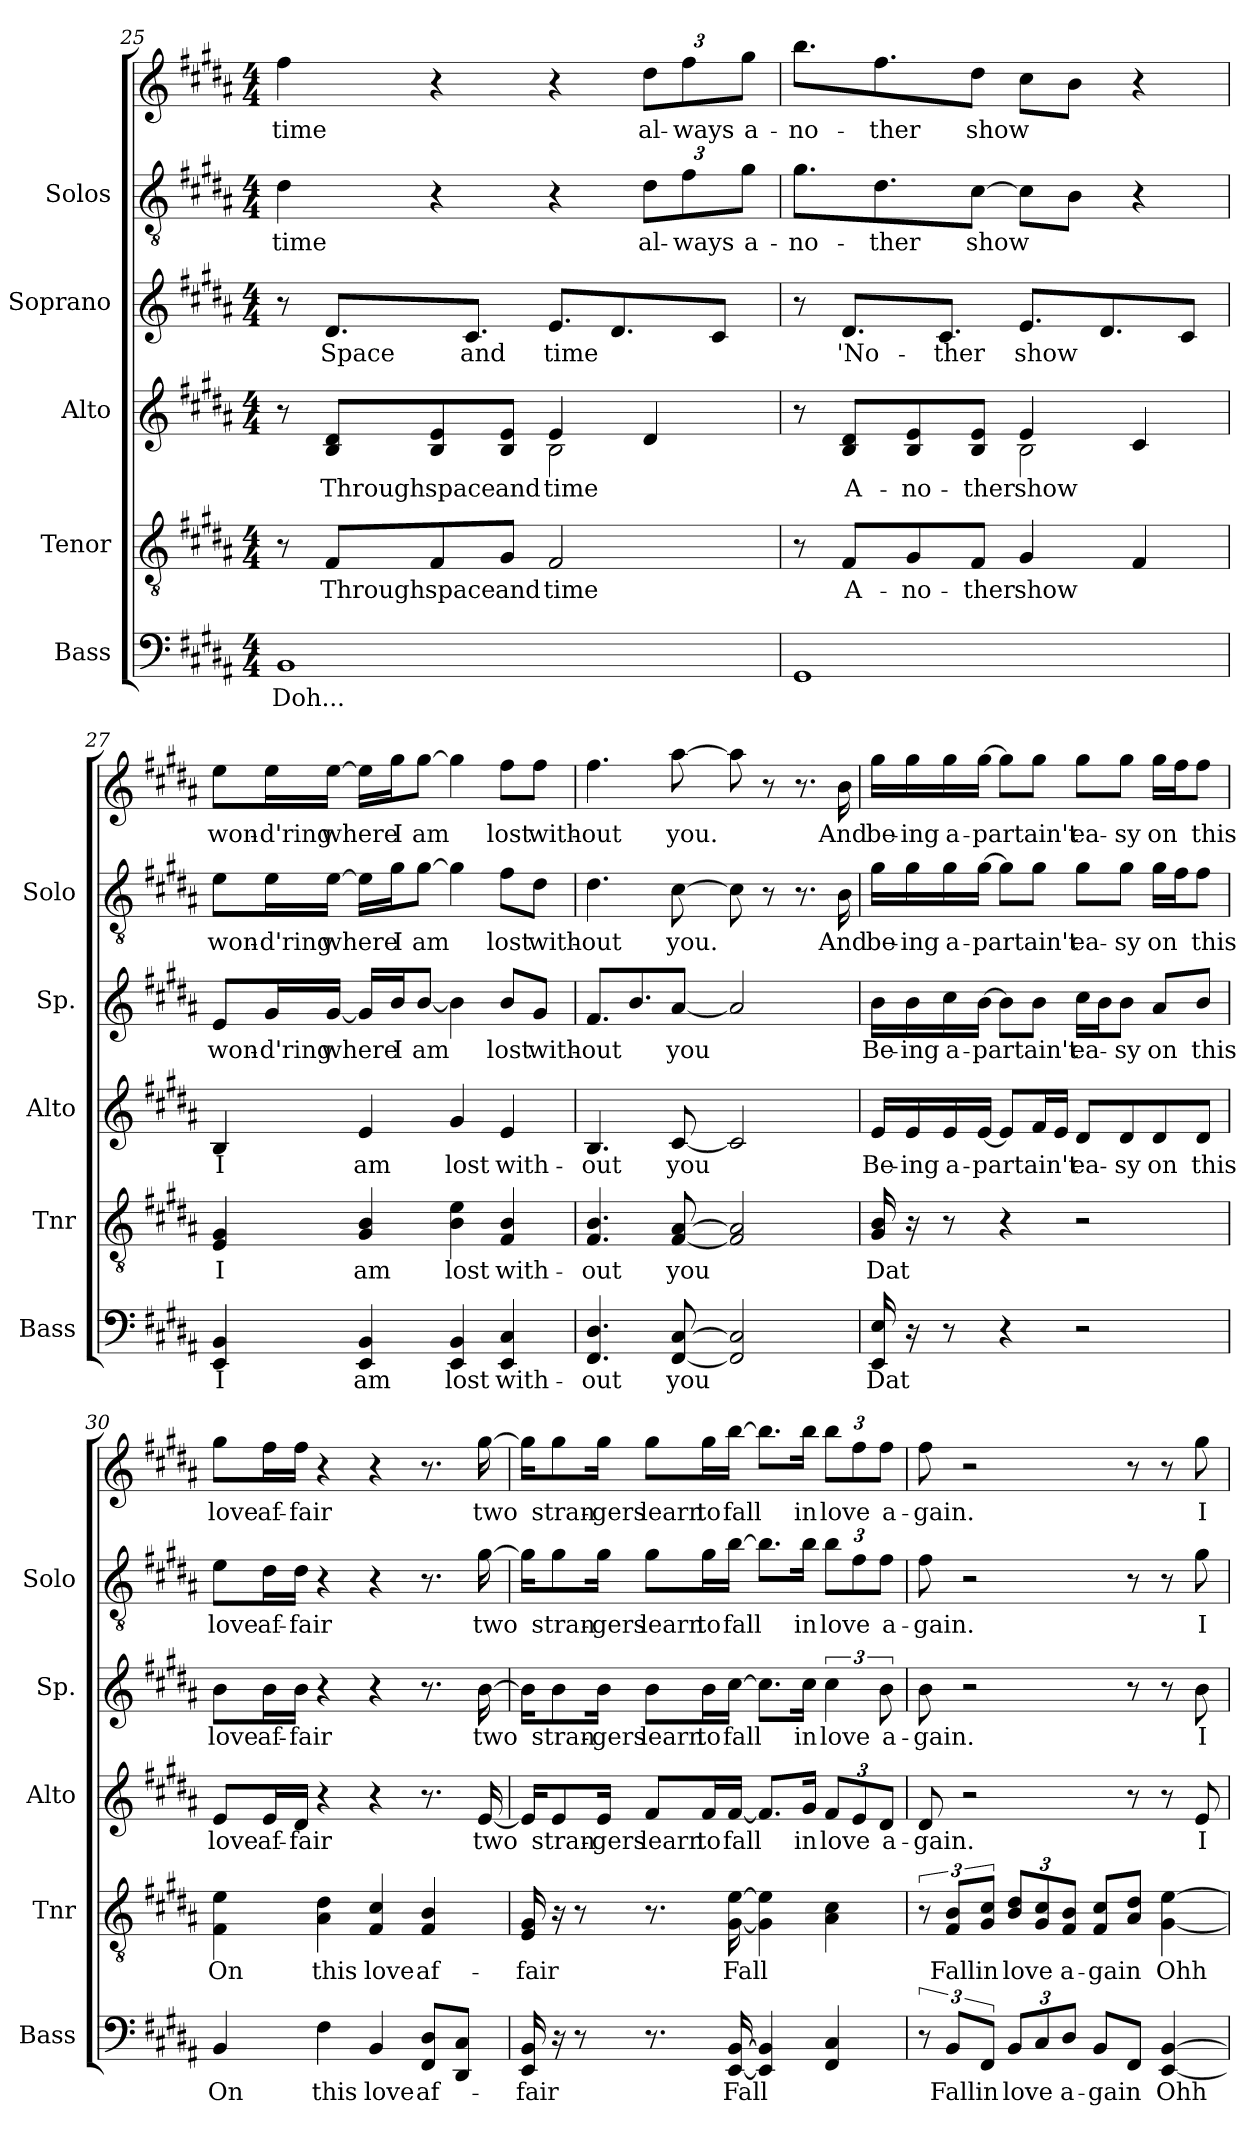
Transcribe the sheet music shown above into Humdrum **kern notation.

**kern	**text	**kern	**text	**kern	**text	**kern	**text	**kern	**text	**kern	**text
*part5	*part5	*part4	*part4	*part3	*part3	*part2	*part2	*part1	*part1	*part1	*part1
*staff6	*staff6	*staff5	*staff5	*staff4	*staff4	*staff3	*staff3	*staff2	*staff2	*staff1	*staff1
*I"Bass	*	*I"Tenor	*	*I"Alto	*	*I"Soprano	*	*I"Solos	*	*	*
*I'Bass	*	*I'Tnr	*	*I'Alto	*	*I'Sp.	*	*I'Solo	*	*	*
!!LO:LB:g=z
*clefF4	*	*clefGv2	*	*clefG2	*	*clefG2	*	*clefGv2	*	*clefG2	*
*k[f#c#g#d#a#]	*	*k[f#c#g#d#a#]	*	*k[f#c#g#d#a#]	*	*k[f#c#g#d#a#]	*	*k[f#c#g#d#a#]	*	*k[f#c#g#d#a#]	*
*M4/4	*	*M4/4	*	*M4/4	*	*M4/4	*	*M4/4	*	*M4/4	*
=25	=25	=25	=25	=25	=25	=25	=25	=25	=25	=25	=25
!	!LO:LY:b	!	!	!	!	!	!	!	!LO:LY:b	!	!LO:LY:b
*	*	*	*	*^	*	*	*	*	*	*	*
1BB	Doh...	8r	.	8r	2ryy	.	8r	.	4d#\	time	4ff#\	time
!	!	!	!LO:LY:b	!	!	!LO:LY:b	!	!LO:LY:b	!	!	!	!
.	.	8F#/L	Through	8B/ 8d#/L	.	Through	8.d#/L	Space	.	.	.	.
!	!	!	!LO:LY:b	!	!	!LO:LY:b	!	!	!	!	!	!
.	.	8F#/	space	8B/ 8e/	.	space	.	.	4r	.	4r	.
!	!	!	!	!	!	!	!	!LO:LY:b	!	!	!	!
.	.	.	.	.	.	.	8.c#/J	and	.	.	.	.
!	!	!	!LO:LY:b	!	!	!LO:LY:b	!	!	!	!	!	!
.	.	8G#/J	and	8B/ 8e/J	.	and	.	.	.	.	.	.
!	!	!	!LO:LY:b	!	!	!LO:LY:b	!	!LO:LY:b	!	!	!	!
.	.	2F#/	time	4e/	2B\	time	8.e/L	time	4r	.	4r	.
.	.	.	.	.	.	.	8.d#/	.	.	.	.	.
*	*	*	*	*	*	*	*	*	*Xbrackettup	*	*	*
!	!	!	!	!	!	!	!	!	!	!LO:LY:b	!	!
*	*	*	*	*	*	*	*	*	*	*	*Xbrackettup	*
!	!	!	!	!	!	!	!	!	!	!	!	!LO:LY:b
.	.	.	.	4d#/	.	.	.	.	12d#\L	al-	12dd#\L	al-
!	!	!	!	!	!	!	!	!	!	!LO:LY:b	!	!LO:LY:b
.	.	.	.	.	.	.	.	.	12f#\	-ways	12ff#\	-ways
.	.	.	.	.	.	.	8c#/J	.	.	.	.	.
!	!	!	!	!	!	!	!	!	!	!LO:LY:b	!	!LO:LY:b
.	.	.	.	.	.	.	.	.	12g#\J	a-	12gg#\J	a-
=26	=26	=26	=26	=26	=26	=26	=26	=26	=26	=26	=26	=26
!	!	!	!	!	!	!	!	!	!	!LO:LY:b	!	!LO:LY:b
1GG#	.	8r	.	8r	2ryy	.	8r	.	8.g#\L	-no-	8.bb\L	-no-
!	!	!	!LO:LY:b	!	!	!LO:LY:b	!	!LO:LY:b	!	!	!	!
.	.	8F#/L	A-	8B/ 8d#/L	.	A-	8.d#/L	'No-	.	.	.	.
!	!	!	!	!	!	!	!	!	!	!LO:LY:b	!	!LO:LY:b
.	.	.	.	.	.	.	.	.	8.d#\	-ther	8.ff#\	-ther
!	!	!	!LO:LY:b	!	!	!LO:LY:b	!	!	!	!	!	!
.	.	8G#/	-no-	8B/ 8e/	.	-no-	.	.	.	.	.	.
!	!	!	!	!	!	!	!	!LO:LY:b	!	!	!	!
.	.	.	.	.	.	.	8.c#/J	-ther	.	.	.	.
!	!	!	!LO:LY:b	!	!	!LO:LY:b	!	!	!	!LO:LY:b	!	!LO:LY:b
.	.	8F#/J	-ther	8B/ 8e/J	.	-ther	.	.	[8c#\J	show	8dd#\J	show
!	!	!	!LO:LY:b	!	!	!LO:LY:b	!	!LO:LY:b	!	!	!	!
.	.	4G#/	show	4e/	2B\	show	8.e/L	show	8c#\L]	.	8cc#\L	.
.	.	.	.	.	.	.	.	.	8B\J	.	8b\J	.
.	.	.	.	.	.	.	8.d#/	.	.	.	.	.
.	.	4F#/	.	4c#/	.	.	.	.	4r	.	4r	.
.	.	.	.	.	.	.	8c#/J	.	.	.	.	.
*	*	*	*	*v	*v	*	*	*	*	*	*	*
!!LO:PB:g=z
=27	=27	=27	=27	=27	=27	=27	=27	=27	=27	=27	=27
!	!LO:LY:b	!	!LO:LY:b	!	!LO:LY:b	!	!LO:LY:b	!	!LO:LY:b	!	!LO:LY:b
4EE/ 4BB/	I	4E/ 4G#/	I	4B/	I	8e/L	won-	8e\L	won-	8ee\L	won-
!	!	!	!	!	!	!	!LO:LY:b	!	!LO:LY:b	!	!LO:LY:b
.	.	.	.	.	.	16g#/L	-d'ring	16e\L	-d'ring	16ee\L	-d'ring
!	!	!	!	!	!	!	!LO:LY:b	!	!LO:LY:b	!	!LO:LY:b
.	.	.	.	.	.	[16g#/JJ	where	[16e\JJ	where	[16ee\JJ	where
!	!LO:LY:b	!	!LO:LY:b	!	!LO:LY:b	!	!	!	!	!	!
4EE/ 4BB/	am	4G#/ 4B/	am	4e/	am	16g#/LL]	.	16e\LL]	.	16ee\LL]	.
!	!	!	!	!	!	!	!LO:LY:b	!	!LO:LY:b	!	!LO:LY:b
.	.	.	.	.	.	16b/J	I	16g#\J	I	16gg#\J	I
!	!	!	!	!	!	!	!LO:LY:b	!	!LO:LY:b	!	!LO:LY:b
.	.	.	.	.	.	[8b/J	am	[8g#\J	am	[8gg#\J	am
!	!LO:LY:b	!	!LO:LY:b	!	!LO:LY:b	!	!	!	!	!	!
4EE/ 4BB/	lost	4B\ 4e\	lost	4g#/	lost	4b\]	.	4g#\]	.	4gg#\]	.
!	!LO:LY:b	!	!LO:LY:b	!	!LO:LY:b	!	!LO:LY:b	!	!LO:LY:b	!	!LO:LY:b
4EE/ 4C#/	with-	4F#/ 4B/	with-	4e/	with-	8b/L	lost	8f#\L	lost	8ff#\L	lost
!	!	!	!	!	!	!	!LO:LY:b	!	!LO:LY:b	!	!LO:LY:b
.	.	.	.	.	.	8g#/J	with-	8d#\J	with-	8ff#\J	with-
=28	=28	=28	=28	=28	=28	=28	=28	=28	=28	=28	=28
!	!LO:LY:b	!	!LO:LY:b	!	!LO:LY:b	!	!LO:LY:b	!	!LO:LY:b	!	!LO:LY:b
4.FF#/ 4.D#/	-out	4.F#/ 4.B/	-out	4.B/	-out	8.f#/L	-out	4.d#\	-out	4.ff#\	-out
.	.	.	.	.	.	8.b/	.	.	.	.	.
!	!LO:LY:b	!	!LO:LY:b	!	!LO:LY:b	!	!LO:LY:b	!	!LO:LY:b	!	!LO:LY:b
[8FF#/ [8C#/	you	[8F#/ [8A#/	you	[8c#/	you	[8a#/J	you	[8c#\	you.	[8aa#\	you.
2FF#/] 2C#/]	.	2F#/] 2A#/]	.	2c#/]	.	2a#/]	.	8c#\]	.	8aa#\]	.
.	.	.	.	.	.	.	.	8r	.	8r	.
.	.	.	.	.	.	.	.	8.r	.	8.r	.
!	!	!	!	!	!	!	!	!	!LO:LY:b	!	!LO:LY:b
.	.	.	.	.	.	.	.	16B\	And	16b\	And
!!LO:LB:g=z
=29	=29	=29	=29	=29	=29	=29	=29	=29	=29	=29	=29
!	!LO:LY:b	!	!LO:LY:b	!	!LO:LY:b	!	!LO:LY:b	!	!LO:LY:b	!	!LO:LY:b
16EE/ 16E/	Dat	16G#/ 16B/	Dat	16e/LL	Be-	16b\LL	Be-	16g#\LL	be-	16gg#\LL	be-
!	!	!	!	!	!LO:LY:b	!	!LO:LY:b	!	!LO:LY:b	!	!LO:LY:b
16r	.	16r	.	16e/	-ing	16b\	-ing	16g#\	-ing	16gg#\	-ing
!	!	!	!	!	!LO:LY:b	!	!LO:LY:b	!	!LO:LY:b	!	!LO:LY:b
8r	.	8r	.	16e/	a-	16cc#\	a-	16g#\	a-	16gg#\	a-
!	!	!	!	!	!LO:LY:b	!	!LO:LY:b	!	!LO:LY:b	!	!LO:LY:b
.	.	.	.	[16e/JJ	-part	[16b\JJ	-part	[16g#\JJ	-part	[16gg#\JJ	-part
4r	.	4r	.	8e/L]	.	8b\L]	.	8g#\L]	.	8gg#\L]	.
!	!	!	!	!	!LO:LY:b	!	!LO:LY:b	!	!LO:LY:b	!	!LO:LY:b
.	.	.	.	16f#/L	ain't	8b\J	ain't	8g#\J	ain't	8gg#\J	ain't
.	.	.	.	16e/JJ	.	.	.	.	.	.	.
!	!	!	!	!	!LO:LY:b	!	!LO:LY:b	!	!LO:LY:b	!	!LO:LY:b
2r	.	2r	.	8d#/L	ea-	16cc#\LL	ea-	8g#\L	ea-	8gg#\L	ea-
.	.	.	.	.	.	16b\J	.	.	.	.	.
!	!	!	!	!	!LO:LY:b	!	!LO:LY:b	!	!LO:LY:b	!	!LO:LY:b
.	.	.	.	8d#/	-sy	8b\J	-sy	8g#\J	-sy	8gg#\J	-sy
!	!	!	!	!	!LO:LY:b	!	!LO:LY:b	!	!LO:LY:b	!	!LO:LY:b
.	.	.	.	8d#/	on	8a#/L	on	16g#\LL	on	16gg#\LL	on
.	.	.	.	.	.	.	.	16f#\J	.	16ff#\J	.
!	!	!	!	!	!LO:LY:b	!	!LO:LY:b	!	!LO:LY:b	!	!LO:LY:b
.	.	.	.	8d#/J	this	8b/J	this	8f#\J	this	8ff#\J	this
=30	=30	=30	=30	=30	=30	=30	=30	=30	=30	=30	=30
!	!LO:LY:b	!	!LO:LY:b	!	!LO:LY:b	!	!LO:LY:b	!	!LO:LY:b	!	!LO:LY:b
4BB/	On	4F#\ 4e\	On	8e/L	love	8b\L	love	8e\L	love	8gg#\L	love
!	!	!	!	!	!LO:LY:b	!	!LO:LY:b	!	!LO:LY:b	!	!LO:LY:b
.	.	.	.	16e/L	af-	16b\L	af-	16d#\L	af-	16ff#\L	af-
!	!	!	!	!	!LO:LY:b	!	!LO:LY:b	!	!LO:LY:b	!	!LO:LY:b
.	.	.	.	16d#/JJ	-fair	16b\JJ	-fair	16d#\JJ	-fair	16ff#\JJ	-fair
!	!LO:LY:b	!	!LO:LY:b	!	!	!	!	!	!	!	!
4F#\	this	4A#\ 4d#\	this	4r	.	4r	.	4r	.	4r	.
!	!LO:LY:b	!	!LO:LY:b	!	!	!	!	!	!	!	!
4BB/	love	4F#/ 4c#/	love	4r	.	4r	.	4r	.	4r	.
!	!LO:LY:b	!	!LO:LY:b	!	!	!	!	!	!	!	!
8FF#/ 8D#/L	af-	4F#/ 4B/	af-	8.r	.	8.r	.	8.r	.	8.r	.
8DD#/ 8C#/J	.	.	.	.	.	.	.	.	.	.	.
!	!	!	!	!	!LO:LY:b	!	!LO:LY:b	!	!LO:LY:b	!	!LO:LY:b
.	.	.	.	[16e/	two	[16b\	two	[16g#\	two	[16gg#\	two
!!LO:PB:g=z
=31	=31	=31	=31	=31	=31	=31	=31	=31	=31	=31	=31
!	!LO:LY:b	!	!LO:LY:b	!	!	!	!	!	!	!	!
16EE/ 16BB/	-fair	16E/ 16G#/	-fair	16e/KL]	.	16b\KL]	.	16g#\KL]	.	16gg#\KL]	.
!	!	!	!	!	!LO:LY:b	!	!LO:LY:b	!	!LO:LY:b	!	!LO:LY:b
16r	.	16r	.	8e/	stran-	8b\	stran-	8g#\	stran-	8gg#\	stran-
8r	.	8r	.	.	.	.	.	.	.	.	.
!	!	!	!	!	!LO:LY:b	!	!LO:LY:b	!	!LO:LY:b	!	!LO:LY:b
.	.	.	.	16e/Jk	-gers	16b\Jk	-gers	16g#\Jk	-gers	16gg#\Jk	-gers
!	!	!	!	!	!LO:LY:b	!	!LO:LY:b	!	!LO:LY:b	!	!LO:LY:b
8.r	.	8.r	.	8f#/L	learn	8b\L	learn	8g#\L	learn	8gg#\L	learn
!	!	!	!	!	!LO:LY:b	!	!LO:LY:b	!	!LO:LY:b	!	!LO:LY:b
.	.	.	.	16f#/L	to	16b\L	to	16g#\L	to	16gg#\L	to
!	!LO:LY:b	!	!LO:LY:b	!	!LO:LY:b	!	!LO:LY:b	!	!LO:LY:b	!	!LO:LY:b
[16EE/ [16BB/	Fall	[16G#\ [16e\	Fall	[16f#/JJ	fall	[16cc#\JJ	fall	[16b\JJ	fall	[16bb\JJ	fall
4EE/] 4BB/]	.	4G#\] 4e\]	.	8.f#/L]	.	8.cc#\L]	.	8.b\L]	.	8.bb\L]	.
!	!	!	!	!	!LO:LY:b	!	!LO:LY:b	!	!LO:LY:b	!	!LO:LY:b
.	.	.	.	16g#/Jk	in	16cc#\Jk	in	16b\Jk	in	16bb\Jk	in
*	*	*	*	*Xbrackettup	*	*	*	*	*	*	*
!	!	!	!	!	!LO:LY:b	!	!LO:LY:b	!	!LO:LY:b	!	!LO:LY:b
4FF#/ 4C#/	.	4A#\ 4c#\	.	12f#/L	love	6cc#\	love	12b\L	love	12bb\L	love
.	.	.	.	12e/	.	.	.	12f#\	.	12ff#\	.
!	!	!	!	!	!LO:LY:b	!	!LO:LY:b	!	!LO:LY:b	!	!LO:LY:b
.	.	.	.	12d#/J	a-	12b\	a-	12f#\J	a-	12ff#\J	a-
=32	=32	=32	=32	=32	=32	=32	=32	=32	=32	=32	=32
!	!	!	!	!	!LO:LY:b	!	!LO:LY:b	!	!LO:LY:b	!	!LO:LY:b
12r	.	12r	.	8d#/	-gain.	8b\	-gain.	8f#\	-gain.	8ff#\	-gain.
!	!LO:LY:b	!	!LO:LY:b	!	!	!	!	!	!	!	!
12BB/L	Fall	12F#/ 12B/L	Fall	.	.	.	.	.	.	.	.
.	.	.	.	2r	.	2r	.	2r	.	2r	.
!	!LO:LY:b	!	!LO:LY:b	!	!	!	!	!	!	!	!
12FF#/J	in	12G#/ 12c#/J	in	.	.	.	.	.	.	.	.
*Xbrackettup	*	*	*	*	*	*	*	*	*	*	*
!	!LO:LY:b	!	!	!	!	!	!	!	!	!	!
*	*	*Xbrackettup	*	*	*	*	*	*	*	*	*
!	!	!	!LO:LY:b	!	!	!	!	!	!	!	!
12BB/L	love	12B/ 12d#/L	love	.	.	.	.	.	.	.	.
12C#/	.	12G#/ 12c#/	.	.	.	.	.	.	.	.	.
!	!LO:LY:b	!	!LO:LY:b	!	!	!	!	!	!	!	!
12D#/J	a-	12F#/ 12B/J	a-	.	.	.	.	.	.	.	.
!	!LO:LY:b	!	!LO:LY:b	!	!	!	!	!	!	!	!
8BB/L	-gain	8F#/ 8c#/L	-gain	.	.	.	.	.	.	.	.
8FF#/J	.	8A#/ 8d#/J	.	8r	.	8r	.	8r	.	8r	.
!	!LO:LY:b	!	!LO:LY:b	!	!	!	!	!	!	!	!
[4EE/ [4BB/	Ohh	[4G#\ [4e\	Ohh	8r	.	8r	.	8r	.	8r	.
!	!	!	!	!	!LO:LY:b	!	!LO:LY:b	!	!LO:LY:b	!	!LO:LY:b
.	.	.	.	8e/	I	8b\	I	8g#\	I	8gg#\	I
=	=	=	=	=	=	=	=	=	=	=	=
*-	*-	*-	*-	*-	*-	*-	*-	*-	*-	*-	*-
